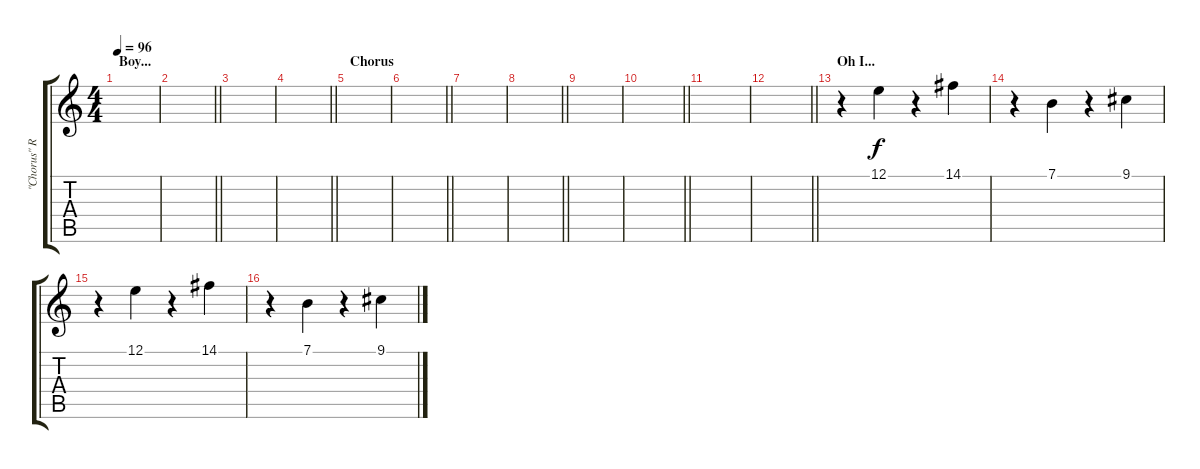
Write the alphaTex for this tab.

\track ("\"Chorus\" Riffs - 2" "\"Chorus\" R") {mute instrument pad3polysynth}
\staff {score tabs}
\tuning (E4 B3 G3 D3 A2 E2) {hide}
\ts (4 4)
\section ("" "Boy...")
\tempo 96
\clef g2
\ks c
|
\barLineRight lightlight
|
|
\barLineRight lightlight
|
\section ("" "Chorus")
|
\barLineRight lightlight
|
|
\barLineRight lightlight
|
|
\barLineRight lightlight
|
|
\barLineRight lightlight
|
\section ("" "Oh I...")
r.4 12.1.4 r.4 14.1.4 |
r.4 7.1.4 r.4 9.1.4 |
r.4 12.1.4 r.4 14.1.4 |
r.4 7.1.4 r.4 9.1.4
